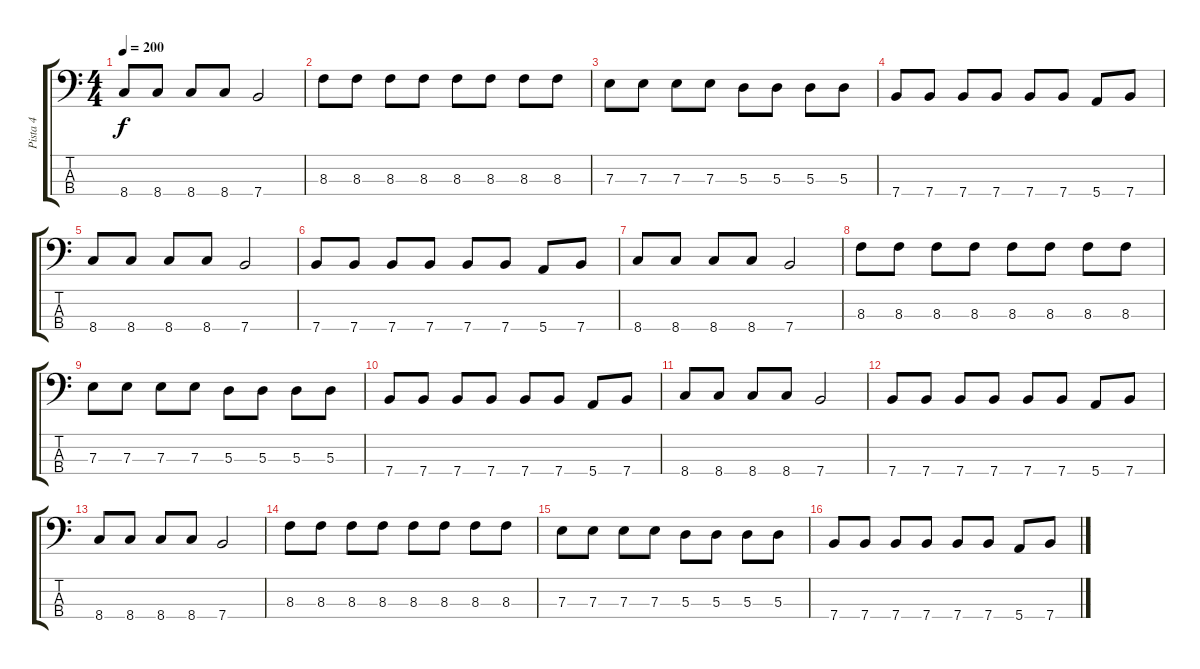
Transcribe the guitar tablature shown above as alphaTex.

\track ("Pista 4" "Pista 4") {instrument electricbassfinger}
\staff {score tabs}
\tuning (G2 D2 A1 E1) {hide}
\ts (4 4)
\tempo 200
\clef f4
\ks c
8.4.8{dy f} 8.4.8 8.4.8 8.4.8 7.4.2 |
8.3.8 8.3.8 8.3.8 8.3.8 8.3.8 8.3.8 8.3.8 8.3.8 |
7.3.8 7.3.8 7.3.8 7.3.8 5.3.8 5.3.8 5.3.8 5.3.8 |
7.4.8 7.4.8 7.4.8 7.4.8 7.4.8 7.4.8 5.4.8 7.4.8 |
8.4.8 8.4.8 8.4.8 8.4.8 7.4.2 |
7.4.8 7.4.8 7.4.8 7.4.8 7.4.8 7.4.8 5.4.8 7.4.8 |
8.4.8 8.4.8 8.4.8 8.4.8 7.4.2 |
8.3.8 8.3.8 8.3.8 8.3.8 8.3.8 8.3.8 8.3.8 8.3.8 |
7.3.8 7.3.8 7.3.8 7.3.8 5.3.8 5.3.8 5.3.8 5.3.8 |
7.4.8 7.4.8 7.4.8 7.4.8 7.4.8 7.4.8 5.4.8 7.4.8 |
8.4.8 8.4.8 8.4.8 8.4.8 7.4.2 |
7.4.8 7.4.8 7.4.8 7.4.8 7.4.8 7.4.8 5.4.8 7.4.8 |
8.4.8 8.4.8 8.4.8 8.4.8 7.4.2 |
8.3.8 8.3.8 8.3.8 8.3.8 8.3.8 8.3.8 8.3.8 8.3.8 |
7.3.8 7.3.8 7.3.8 7.3.8 5.3.8 5.3.8 5.3.8 5.3.8 |
7.4.8 7.4.8 7.4.8 7.4.8 7.4.8 7.4.8 5.4.8 7.4.8
